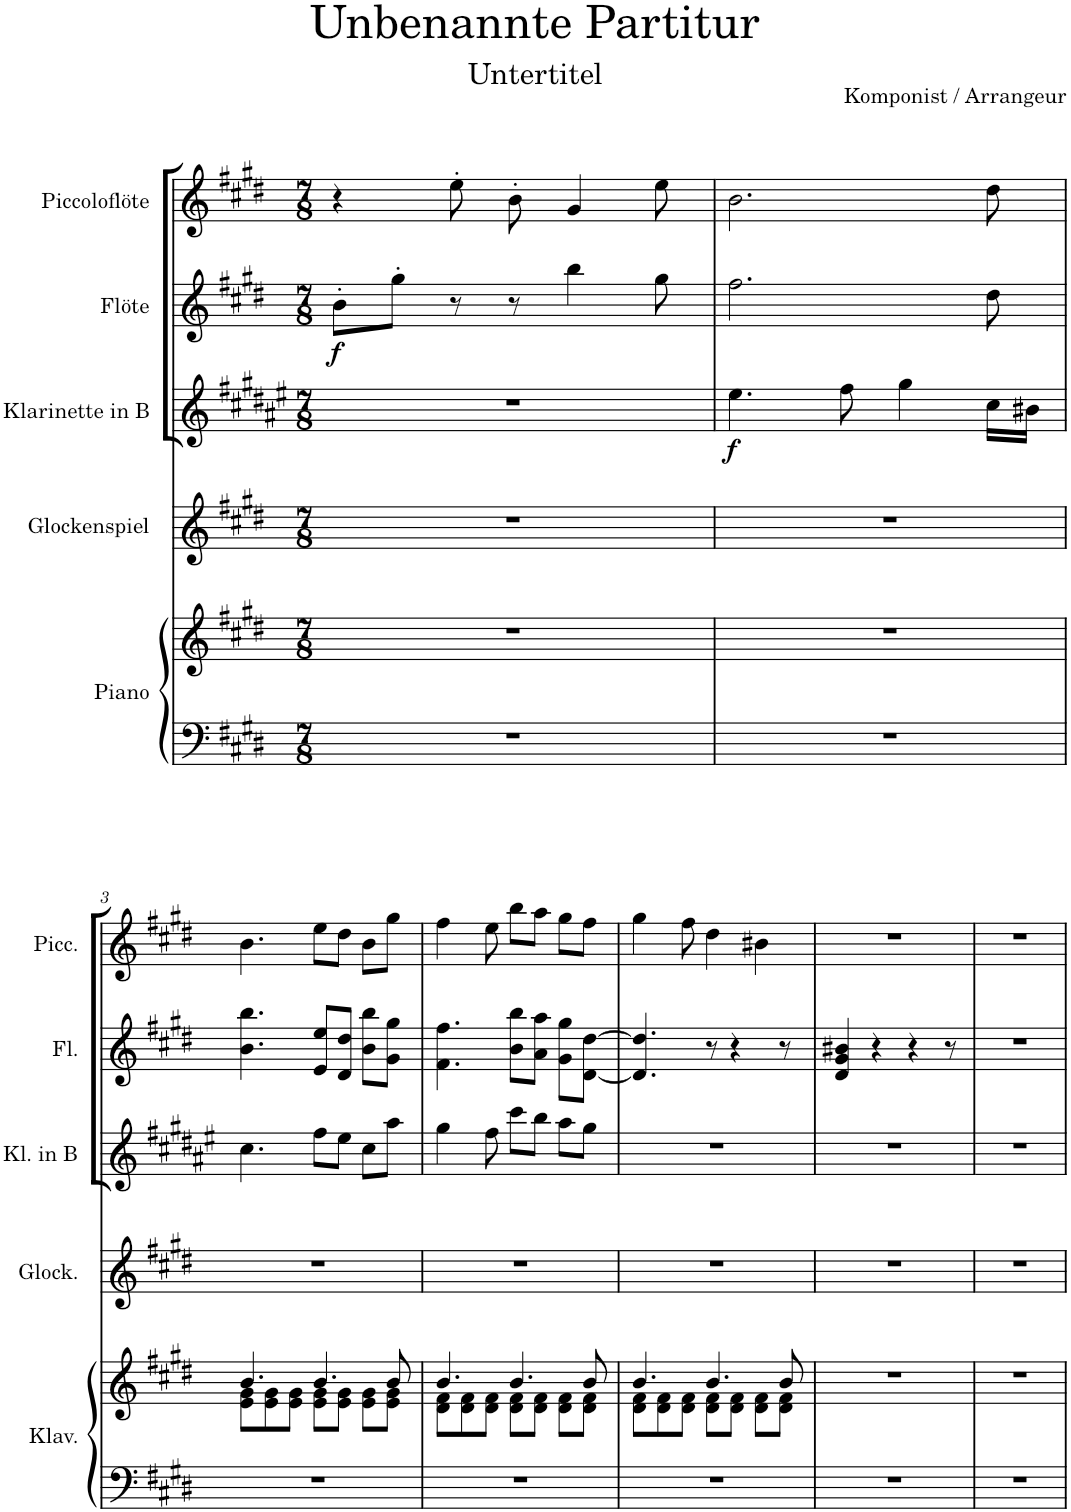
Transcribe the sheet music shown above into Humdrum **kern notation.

**kern	**kern	**kern	**kern	**dynam	**kern	**dynam	**kern
*part5	*part5	*part4	*part3	*part3	*part2	*part2	*part1
*staff6	*staff5	*staff4	*staff3	*staff3	*staff2	*staff2	*staff1
*I"Piano	*	*I"Glockenspiel	*I"Klarinette in B	*	*I"Flöte	*	*I"Piccoloflöte
*	*	*I'Glock.	*I'Kl. in B	*	*I'Fl.	*	*I'Picc.
*clefF4	*clefG2	*clefG2	*clefG2	*	*clefG2	*	*clefG2
*	*	*Trd-14c-24	*Trd1c2	*	*	*	*Trd-7c-12
*k[f#c#g#d#]	*k[f#c#g#d#]	*k[f#c#g#d#]	*k[f#c#g#d#a#e#]	*	*k[f#c#g#d#]	*	*k[f#c#g#d#]
*M7/8	*M7/8	*M7/8	*M7/8	*	*M7/8	*	*M7/8
=1	=1	=1	=1	=1	=1	=1	=1
!	!	!	!	!	!	!LO:DY:b	!
2..r	2..r	2..r	2..r	.	8b'\L	f	4r
.	.	.	.	.	8gg#'\J	.	.
.	.	.	.	.	8r	.	8ee'\
.	.	.	.	.	8r	.	8b'\
.	.	.	.	.	4bb\	.	4g#/
.	.	.	.	.	8gg#\	.	8ee\
=2	=2	=2	=2	=2	=2	=2	=2
!	!	!	!	!LO:DY:b	!	!	!
2..r	2..r	2..r	4.ee#\	f	2.ff#\	.	2.b\
.	.	.	8ff#\	.	.	.	.
.	.	.	4gg#\	.	.	.	.
.	.	.	16cc#\LL	.	8dd#\	.	8dd#\
.	.	.	16b#X\JJ	.	.	.	.
!!LO:LB:g=z
=3	=3	=3	=3	=3	=3	=3	=3
*	*^	*	*	*	*	*	*
2..r	8e\ 8g#\L	4.b/	2..r	4.cc#\	.	4.b\ 4.bb\	.	4.b\
.	8e\ 8g#\	.	.	.	.	.	.	.
.	8e\ 8g#\J	.	.	.	.	.	.	.
.	8e\ 8g#\L	4.b/	.	8ff#\L	.	8e/ 8ee/L	.	8ee\L
.	8e\ 8g#\J	.	.	8ee#\J	.	8d#/ 8dd#/J	.	8dd#\J
.	8e\ 8g#\L	.	.	8cc#\L	.	8b\ 8bb\L	.	8b\L
.	8e\ 8g#\J	8b/	.	8aa#\J	.	8g#\ 8gg#\J	.	8gg#\J
=4	=4	=4	=4	=4	=4	=4	=4	=4
2..r	8d#\ 8f#\L	4.b/	2..r	4gg#\	.	4.f#\ 4.ff#\	.	4ff#\
.	8d#\ 8f#\	.	.	.	.	.	.	.
.	8d#\ 8f#\J	.	.	8ff#\	.	.	.	8ee\
.	8d#\ 8f#\L	4.b/	.	8ccc#\L	.	8b\ 8bb\L	.	8bb\L
.	8d#\ 8f#\J	.	.	8bb\J	.	8a\ 8aa\J	.	8aa\J
.	8d#\ 8f#\L	.	.	8aa#\L	.	8g#\ 8gg#\L	.	8gg#\L
.	8d#\ 8f#\J	8b/	.	8gg#\J	.	[8d#\ [8dd#\J	.	8ff#\J
=5	=5	=5	=5	=5	=5	=5	=5	=5
2..r	8d#\ 8f#\L	4.b/	2..r	2..r	.	4.d#/] 4.dd#/]	.	4gg#\
.	8d#\ 8f#\	.	.	.	.	.	.	.
.	8d#\ 8f#\J	.	.	.	.	.	.	8ff#\
.	8d#\ 8f#\L	4.b/	.	.	.	8r	.	4dd#\
.	8d#\ 8f#\J	.	.	.	.	4r	.	.
.	8d#\ 8f#\L	.	.	.	.	.	.	4b#X\
.	8d#\ 8f#\J	8b/	.	.	.	8r	.	.
*	*v	*v	*	*	*	*	*	*
=6	=6	=6	=6	=6	=6	=6	=6
2..r	2..r	2..r	2..r	.	4d#/ 4g#/ 4b#X/	.	2..r
.	.	.	.	.	4r	.	.
.	.	.	.	.	4r	.	.
.	.	.	.	.	8r	.	.
=7	=7	=7	=7	=7	=7	=7	=7
2..r	2..r	2..r	2..r	.	2..r	.	2..r
=	=	=	=	=	=	=	=
*-	*-	*-	*-	*-	*-	*-	*-
